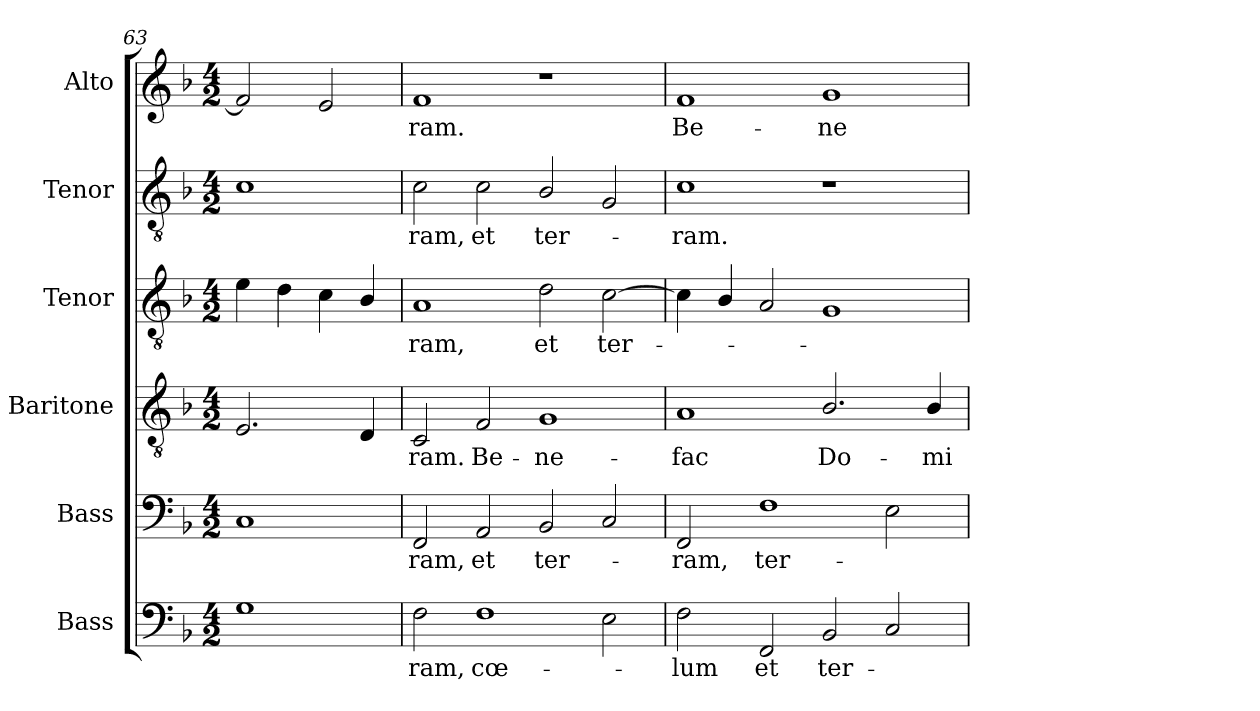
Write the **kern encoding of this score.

**kern	**text	**kern	**text	**kern	**text	**kern	**text	**kern	**text	**kern	**text
*part6	*part6	*part5	*part5	*part4	*part4	*part3	*part3	*part2	*part2	*part1	*part1
*staff6	*staff6	*staff5	*staff5	*staff4	*staff4	*staff3	*staff3	*staff2	*staff2	*staff1	*staff1
*I"Bass	*	*I"Bass	*	*I"Baritone	*	*I"Tenor	*	*I"Tenor	*	*I"Alto	*
*I'B.	*	*I'B.	*	*I'T.	*	*I'T.	*	*I'T.	*	*I'A.	*
*clefF4	*	*clefF4	*	*clefGv2	*	*clefGv2	*	*clefGv2	*	*clefG2	*
*	*	*	*	*ITrd7c12	*	*ITrd7c12	*	*ITrd7c12	*	*	*
*k[b-]	*	*k[b-]	*	*k[b-]	*	*k[b-]	*	*k[b-]	*	*k[b-]	*
*F:	*	*F:	*	*F:	*	*F:	*	*F:	*	*F:	*
*M4/2	*	*M4/2	*	*M4/2	*	*M4/2	*	*M4/2	*	*M4/2	*
=63	=63	=63	=63	=63	=63	=63	=63	=63	=63	=63	=63
1Gi	.	1Ci	.	2.EEi/	.	4Ei\	.	1Ci	.	2fi/]	.
.	.	.	.	.	.	4Di\	.	.	.	.	.
.	.	.	.	.	.	4Ci\	.	.	.	2ei/	.
.	.	.	.	4DDi/	.	4BB-i/	.	.	.	.	.
=64	=64	=64	=64	=64	=64	=64	=64	=64	=64	=64	=64
!	!LO:LY:b:color=#000000	!	!	!	!	!	!	!	!	!	!
!	!	!	!LO:LY:b:color=#000000	!	!	!	!	!	!	!	!
!	!	!	!	!	!LO:LY:b:color=#000000	!	!	!	!	!	!
!	!	!	!	!	!	!	!LO:LY:b:color=#000000	!	!	!	!
!	!	!	!	!	!	!	!	!	!LO:LY:b:color=#000000	!	!
!	!	!	!	!	!	!	!	!	!	!	!LO:LY:b:color=#000000
2Fi\	-ram,	2FFi/	-ram,	2CCi/	-ram.	1AAi	-ram,	2Ci\	-ram,	1fi	-ram.
!	!LO:LY:b:color=#000000	!	!	!	!	!	!	!	!	!	!
!	!	!	!LO:LY:b:color=#000000	!	!	!	!	!	!	!	!
!	!	!	!	!	!LO:LY:b:color=#000000	!	!	!	!	!	!
!	!	!	!	!	!	!	!	!	!LO:LY:b:color=#000000	!	!
1Fi	cœ-	2AAi/	et	2FFi/	Be-	.	.	2Ci\	et	.	.
!	!	!	!LO:LY:b:color=#000000	!	!	!	!	!	!	!	!
!	!	!	!	!	!LO:LY:b:color=#000000	!	!	!	!	!	!
!	!	!	!	!	!	!	!LO:LY:b:color=#000000	!	!	!	!
!	!	!	!	!	!	!	!	!	!LO:LY:b:color=#000000	!	!
.	.	2BB-i/	ter-	1GGi	-ne-	2Di\	et	2BB-i/	ter-	1r	.
!	!	!	!	!	!	!	!LO:LY:b:color=#000000	!	!	!	!
2Ei\	.	2Ci/	.	.	.	[2Ci\	ter-	2GGi/	.	.	.
=65	=65	=65	=65	=65	=65	=65	=65	=65	=65	=65	=65
!	!LO:LY:b:color=#000000	!	!	!	!	!	!	!	!	!	!
!	!	!	!LO:LY:b:color=#000000	!	!	!	!	!	!	!	!
!	!	!	!	!	!LO:LY:b:color=#000000	!	!	!	!	!	!
!	!	!	!	!	!	!	!	!	!LO:LY:b:color=#000000	!	!
!	!	!	!	!	!	!	!	!	!	!	!LO:LY:b:color=#000000
2Fi\	-lum	2FFi/	-ram,	1AAi	-fac	4Ci\]	.	1Ci	-ram.	1fi	Be-
.	.	.	.	.	.	4BB-i/	.	.	.	.	.
!	!LO:LY:b:color=#000000	!	!	!	!	!	!	!	!	!	!
!	!	!	!LO:LY:b:color=#000000	!	!	!	!	!	!	!	!
2FFi/	et	1Fi	ter-	.	.	2AAi/	.	.	.	.	.
!	!LO:LY:b:color=#000000	!	!	!	!	!	!	!	!	!	!
!	!	!	!	!	!LO:LY:b:color=#000000	!	!	!	!	!	!
!	!	!	!	!	!	!	!	!	!	!	!LO:LY:b:color=#000000
2BB-i/	ter-	.	.	2.BB-i/	Do-	1GGi	.	1r	.	1gi	-ne-
2Ci/	.	2Ei\	.	.	.	.	.	.	.	.	.
!	!	!	!	!	!LO:LY:b:color=#000000	!	!	!	!	!	!
.	.	.	.	4BB-i/	-mi-	.	.	.	.	.	.
=	=	=	=	=	=	=	=	=	=	=	=
*-	*-	*-	*-	*-	*-	*-	*-	*-	*-	*-	*-
